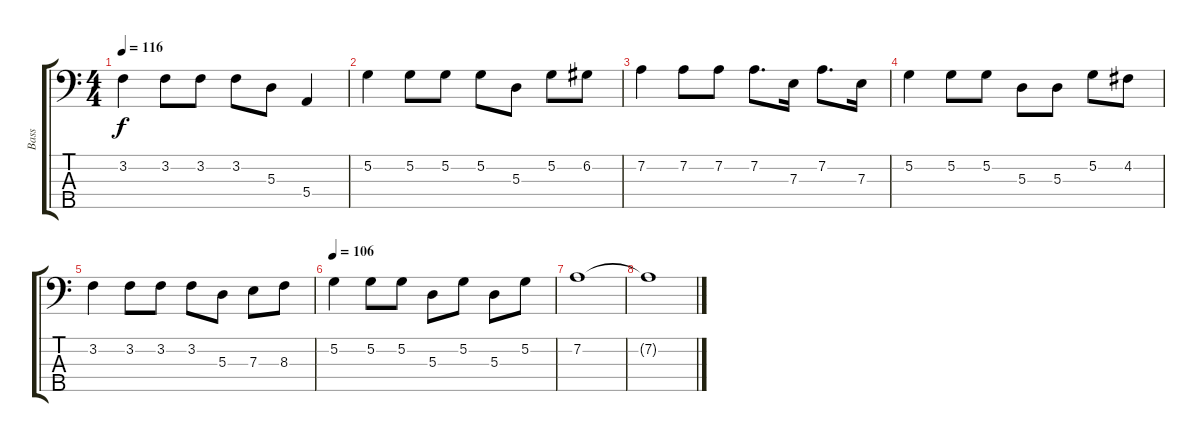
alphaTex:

\track ("Bass" "Bass") {instrument electricbassfinger}
\staff {score tabs}
\tuning (G2 D2 A1 E1 B0) {hide}
\ts (4 4)
\tempo 116
\clef f4
\ks c
3.2.4{dy f} 3.2.8 3.2.8 3.2.8 5.3.8 5.4.4 |
5.2.4 5.2.8 5.2.8 5.2.8 5.3.8 5.2.8 6.2.8 |
7.2.4 7.2.8 7.2.8 7.2.8{d} 7.3.16 7.2.8{d} 7.3.16 |
5.2.4 5.2.8 5.2.8 5.3.8 5.3.8 5.2.8 4.2.8 |
3.2.4 3.2.8 3.2.8 3.2.8 5.3.8 7.3.8 8.3.8 |
\tempo 100
\tempo 106
5.2.4 5.2.8 5.2.8 5.3.8 5.2.8 5.3.8 5.2.8 |
7.2.1 |
7.2{t}.1
